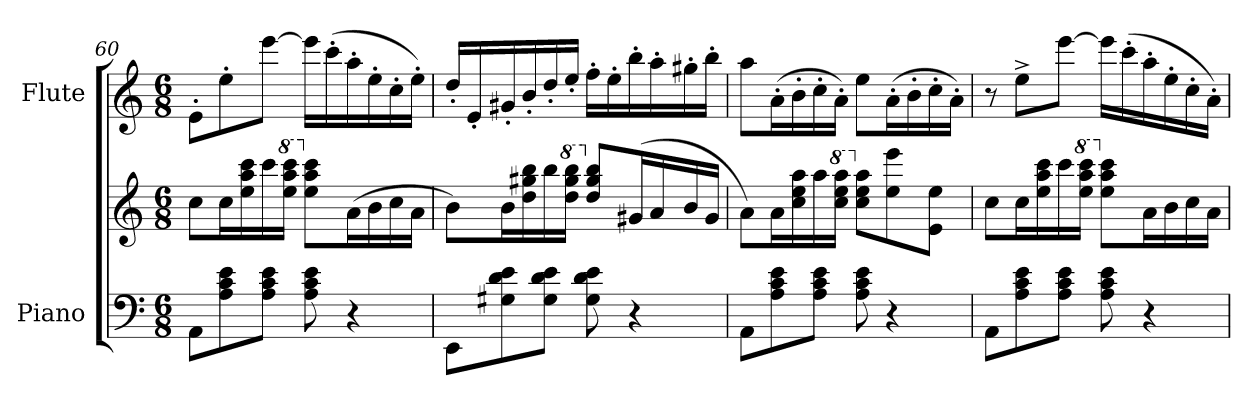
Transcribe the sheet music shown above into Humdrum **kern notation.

**kern	**kern	**kern
*part2	*part2	*part1
*staff3	*staff2	*staff1
*I"Piano	*	*I"Flute
*I'Pno.	*	*I'Fl.
*clefF4	*clefG2	*clefG2
*k[]	*k[]	*k[]
*C:	*C:	*C:
*M6/8	*M6/8	*M6/8
=60	=60	=60
8AA\L	8cc\L	8e'\L
8A\ 8c\ 8e\	16cc\L	8ee'\
.	16ee\ 16aa\ 16ccc\	.
8A\ 8c\ 8e\J	16ccc\	[8eee\J
*	*8va	*
.	16eee\ 16aaa\ 16cccc\JJ	.
*	*X8va	*
8A\ 8c\ 8e\	8ee\ 8aa\ 8ccc\L	16eee\LL]
.	.	(16ccc'\
4r	(16a\L	16aa'\
.	16b\	16ee'\
.	16cc\	16cc'\
.	16a\JJ	16ee'\JJ)
!!LO:LB:g=z
=61	=61	=61
8EE\L	8b\L)	16dd'/LL
.	.	16e'/
8G#X\ 8d\ 8e\	16b\L	16g#X'/
.	16dd\ 16gg#X\ 16bb\	16b'/
8G#\ 8d\ 8e\J	16bb\	16dd'/
*	*8va	*
.	16ddd\ 16ggg#\ 16bbb\JJ	16ee'/JJ
*	*X8va	*
8G#\ 8d\ 8e\	8dd/ 8gg#/ 8bb/L	16ff'\LL
.	.	16ee'\
4r	(16g#X/L	16bb'\
.	16a/	16aa'\
.	16b/	16gg#X'\
.	16g#/JJ	16bb'\JJ
=62	=62	=62
8AA\L	8a\L)	8aa\L
8A\ 8c\ 8e\	16a\L	(16a'\L
.	16cc\ 16ee\ 16aa\	16b'\
8A\ 8c\ 8e\J	16aa\	16cc'\
*	*8va	*
.	16ccc\ 16eee\ 16aaa\JJ	16a'\JJ)
*	*X8va	*
8A\ 8c\ 8e\	8cc\ 8ee\ 8aa\L	8ee\L
4r	8ee\ 8eee\	(16a'\L
.	.	16b'\
.	8e\ 8ee\J	16cc'\
.	.	16a'\JJ)
=63	=63	=63
8AA\L	8cc\L	8r
8A\ 8c\ 8e\	16cc\L	8ee^\L
.	16ee\ 16aa\ 16ccc\	.
8A\ 8c\ 8e\J	16ccc\	[8eee\J
*	*8va	*
.	16eee\ 16aaa\ 16cccc\JJ	.
*	*X8va	*
8A\ 8c\ 8e\	8ee\ 8aa\ 8ccc\L	16eee\LL]
.	.	(16ccc'\
4r	16a\L	16aa'\
.	16b\	16ee'\
.	16cc\	16cc'\
.	16a\JJ	16a'\JJ)
=	=	=
*-	*-	*-
